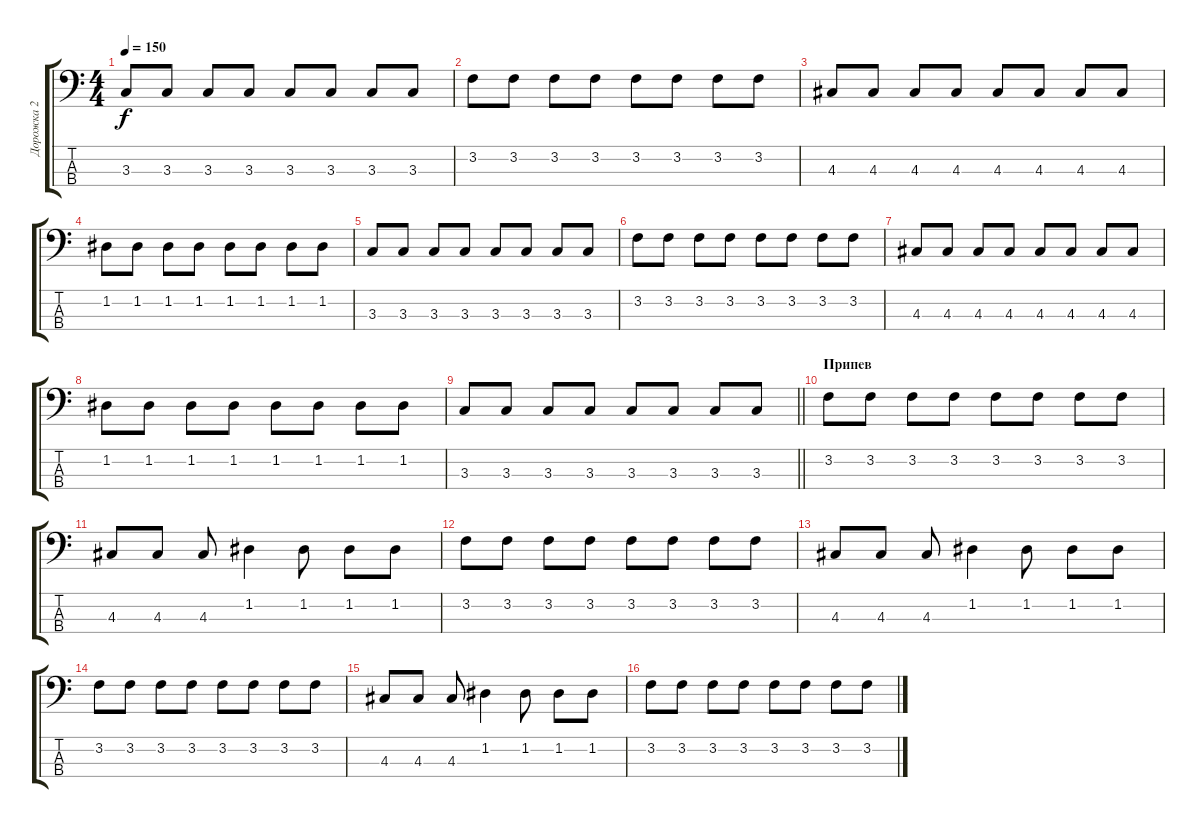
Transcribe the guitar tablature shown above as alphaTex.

\track ("Дорожка 2" "Дорожка 2") {instrument electricbassfinger}
\staff {score tabs}
\tuning (G2 D2 A1 E1) {hide}
\ts (4 4)
\tempo 150
\clef f4
\ks c
3.3.8{dy f} 3.3.8 3.3.8 3.3.8 3.3.8 3.3.8 3.3.8 3.3.8 |
3.2.8 3.2.8 3.2.8 3.2.8 3.2.8 3.2.8 3.2.8 3.2.8 |
4.3.8 4.3.8 4.3.8 4.3.8 4.3.8 4.3.8 4.3.8 4.3.8 |
1.2.8 1.2.8 1.2.8 1.2.8 1.2.8 1.2.8 1.2.8 1.2.8 |
3.3.8 3.3.8 3.3.8 3.3.8 3.3.8 3.3.8 3.3.8 3.3.8 |
3.2.8 3.2.8 3.2.8 3.2.8 3.2.8 3.2.8 3.2.8 3.2.8 |
4.3.8 4.3.8 4.3.8 4.3.8 4.3.8 4.3.8 4.3.8 4.3.8 |
1.2.8 1.2.8 1.2.8 1.2.8 1.2.8 1.2.8 1.2.8 1.2.8 |
\barLineRight lightlight
3.3.8 3.3.8 3.3.8 3.3.8 3.3.8 3.3.8 3.3.8 3.3.8 |
\section ("" "Припев")
3.2.8 3.2.8 3.2.8 3.2.8 3.2.8 3.2.8 3.2.8 3.2.8 |
4.3.8 4.3.8 4.3.8 1.2.4 1.2.8 1.2.8 1.2.8 |
3.2.8 3.2.8 3.2.8 3.2.8 3.2.8 3.2.8 3.2.8 3.2.8 |
4.3.8 4.3.8 4.3.8 1.2.4 1.2.8 1.2.8 1.2.8 |
3.2.8 3.2.8 3.2.8 3.2.8 3.2.8 3.2.8 3.2.8 3.2.8 |
4.3.8 4.3.8 4.3.8 1.2.4 1.2.8 1.2.8 1.2.8 |
3.2.8 3.2.8 3.2.8 3.2.8 3.2.8 3.2.8 3.2.8 3.2.8
